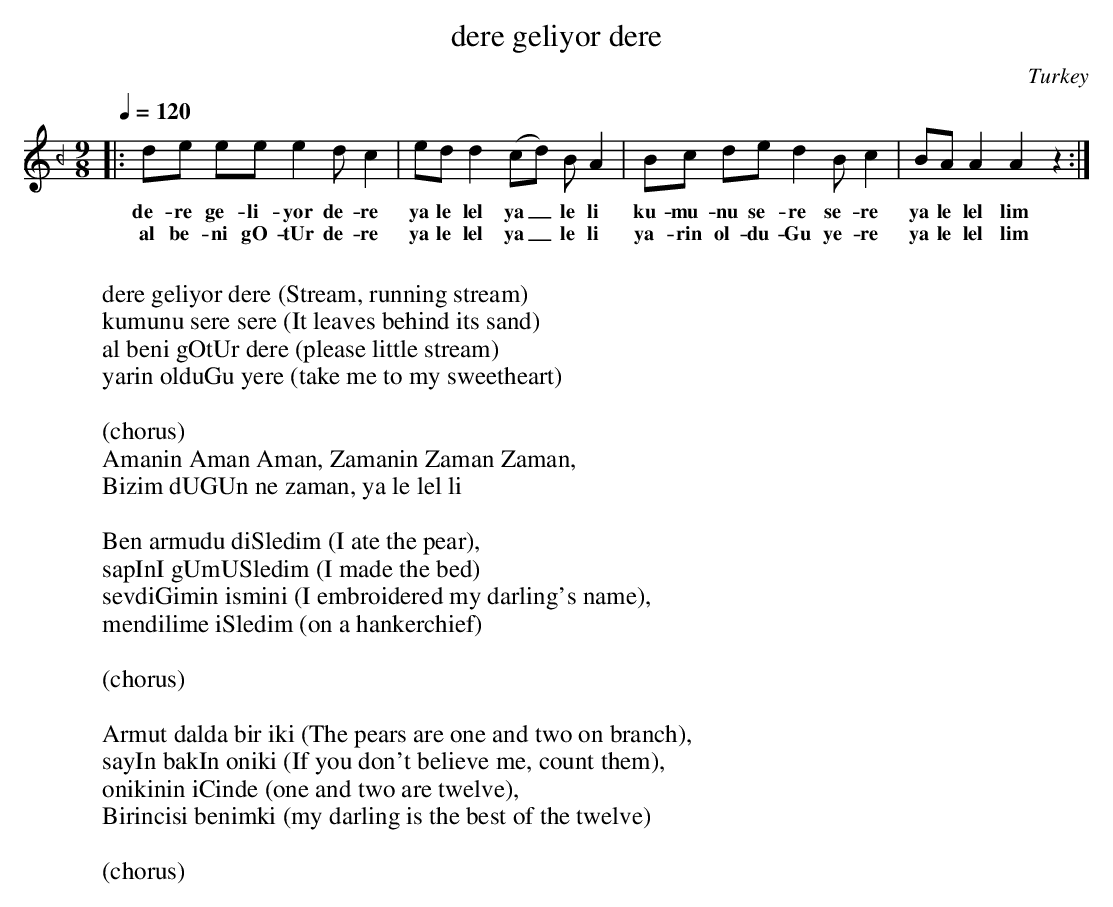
X:1
T:dere geliyor dere
O:Turkey
M:9/8
L:1/8
Q:1/4=120
K:C_/B
|:de ee e2 d c2|edd2(cd) BA2|Bc de d2Bc2|BAA2A2z2:|
w:de-re ge-li-yor de-re ya le lel ya_ le li ku-mu-nu se-re se-re ya le lel lim
w:al be-ni gO-tUr de-re ya le lel ya_ le li ya-rin ol-du-Gu ye-re ya le lel lim
W:
W: dere geliyor dere (Stream, running stream)
W: kumunu sere sere (It leaves behind its sand)
W: al beni gOtUr dere (please little stream)
W: yarin olduGu yere (take me to my sweetheart)
W:
W: (chorus)
W:       Amanin Aman Aman, Zamanin Zaman Zaman,
W:       Bizim dUGUn ne zaman, ya le lel li
W:
W: Ben armudu diSledim (I ate the pear),
W: sapInI gUmUSledim (I made the bed)
W: sevdiGimin ismini (I embroidered my darling's name),
W: mendilime iSledim (on a hankerchief)
W:
W: (chorus)
W:
W: Armut dalda bir iki (The pears are one and two on branch),
W: sayIn bakIn oniki (If you don't believe me, count them),
W: onikinin iCinde (one and two are twelve),
W: Birincisi benimki (my darling is the best of the twelve)
W:
W: (chorus)
